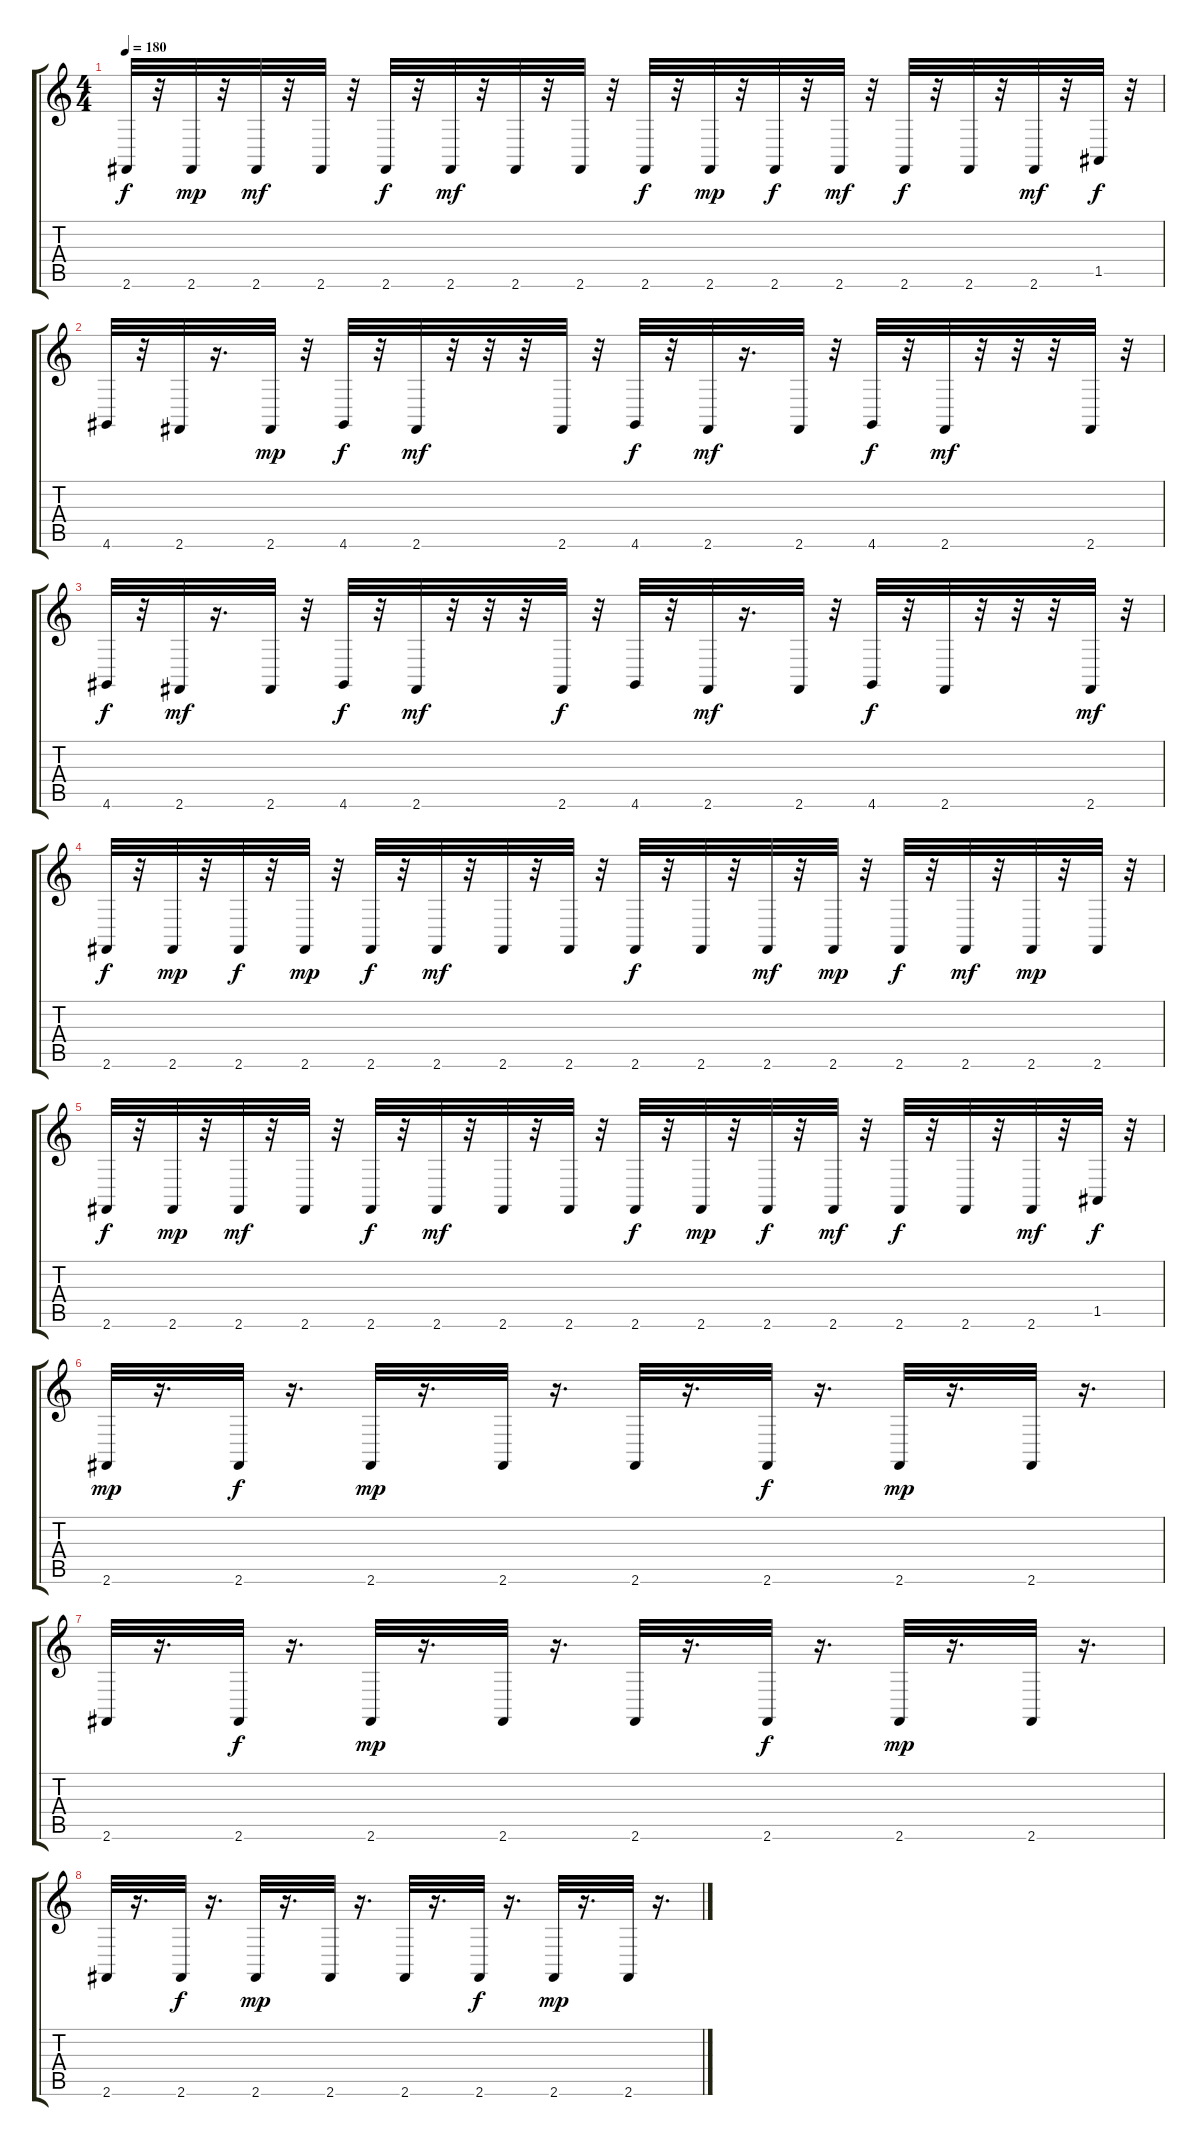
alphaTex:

\track "" {instrument acousticgrandpiano}
\staff {score tabs}
\tuning (E4 B3 G3 D3 A2 E2) {hide}
\ts (4 4)
\tempo 180
\clef g2
\ks c
2.6.32{dy f} r.32 2.6.32{dy mp} r.32 2.6.32{dy mf} r.32 2.6.32 r.32 2.6.32{dy f} r.32 2.6.32{dy mf} r.32 2.6.32 r.32 2.6.32 r.32 2.6.32{dy f} r.32 2.6.32{dy mp} r.32 2.6.32{dy f} r.32 2.6.32{dy mf} r.32 2.6.32{dy f} r.32 2.6.32 r.32 2.6.32{dy mf} r.32 1.5.32{dy f} r.32 |
4.6.32 r.32 2.6.32 r.16{d} 2.6.32{dy mp} r.32 4.6.32{dy f} r.32 2.6.32{dy mf} r.32 r.32 r.32 2.6.32 r.32 4.6.32{dy f} r.32 2.6.32{dy mf} r.16{d} 2.6.32 r.32 4.6.32{dy f} r.32 2.6.32{dy mf} r.32 r.32 r.32 2.6.32 r.32 |
4.6.32{dy f} r.32 2.6.32{dy mf} r.16{d} 2.6.32 r.32 4.6.32{dy f} r.32 2.6.32{dy mf} r.32 r.32 r.32 2.6.32{dy f} r.32 4.6.32 r.32 2.6.32{dy mf} r.16{d} 2.6.32 r.32 4.6.32{dy f} r.32 2.6.32 r.32 r.32 r.32 2.6.32{dy mf} r.32 |
2.6.32{dy f} r.32 2.6.32{dy mp} r.32 2.6.32{dy f} r.32 2.6.32{dy mp} r.32 2.6.32{dy f} r.32 2.6.32{dy mf} r.32 2.6.32 r.32 2.6.32 r.32 2.6.32{dy f} r.32 2.6.32 r.32 2.6.32{dy mf} r.32 2.6.32{dy mp} r.32 2.6.32{dy f} r.32 2.6.32{dy mf} r.32 2.6.32{dy mp} r.32 2.6.32 r.32 |
2.6.32{dy f} r.32 2.6.32{dy mp} r.32 2.6.32{dy mf} r.32 2.6.32 r.32 2.6.32{dy f} r.32 2.6.32{dy mf} r.32 2.6.32 r.32 2.6.32 r.32 2.6.32{dy f} r.32 2.6.32{dy mp} r.32 2.6.32{dy f} r.32 2.6.32{dy mf} r.32 2.6.32{dy f} r.32 2.6.32 r.32 2.6.32{dy mf} r.32 1.5.32{dy f} r.32 |
2.6.32{dy mp} r.16{d} 2.6.32{dy f} r.16{d} 2.6.32{dy mp} r.16{d} 2.6.32 r.16{d} 2.6.32 r.16{d} 2.6.32{dy f} r.16{d} 2.6.32{dy mp} r.16{d} 2.6.32 r.16{d} |
2.6.32 r.16{d} 2.6.32{dy f} r.16{d} 2.6.32{dy mp} r.16{d} 2.6.32 r.16{d} 2.6.32 r.16{d} 2.6.32{dy f} r.16{d} 2.6.32{dy mp} r.16{d} 2.6.32 r.16{d} |
2.6.32 r.16{d} 2.6.32{dy f} r.16{d} 2.6.32{dy mp} r.16{d} 2.6.32 r.16{d} 2.6.32 r.16{d} 2.6.32{dy f} r.16{d} 2.6.32{dy mp} r.16{d} 2.6.32 r.16{d}
